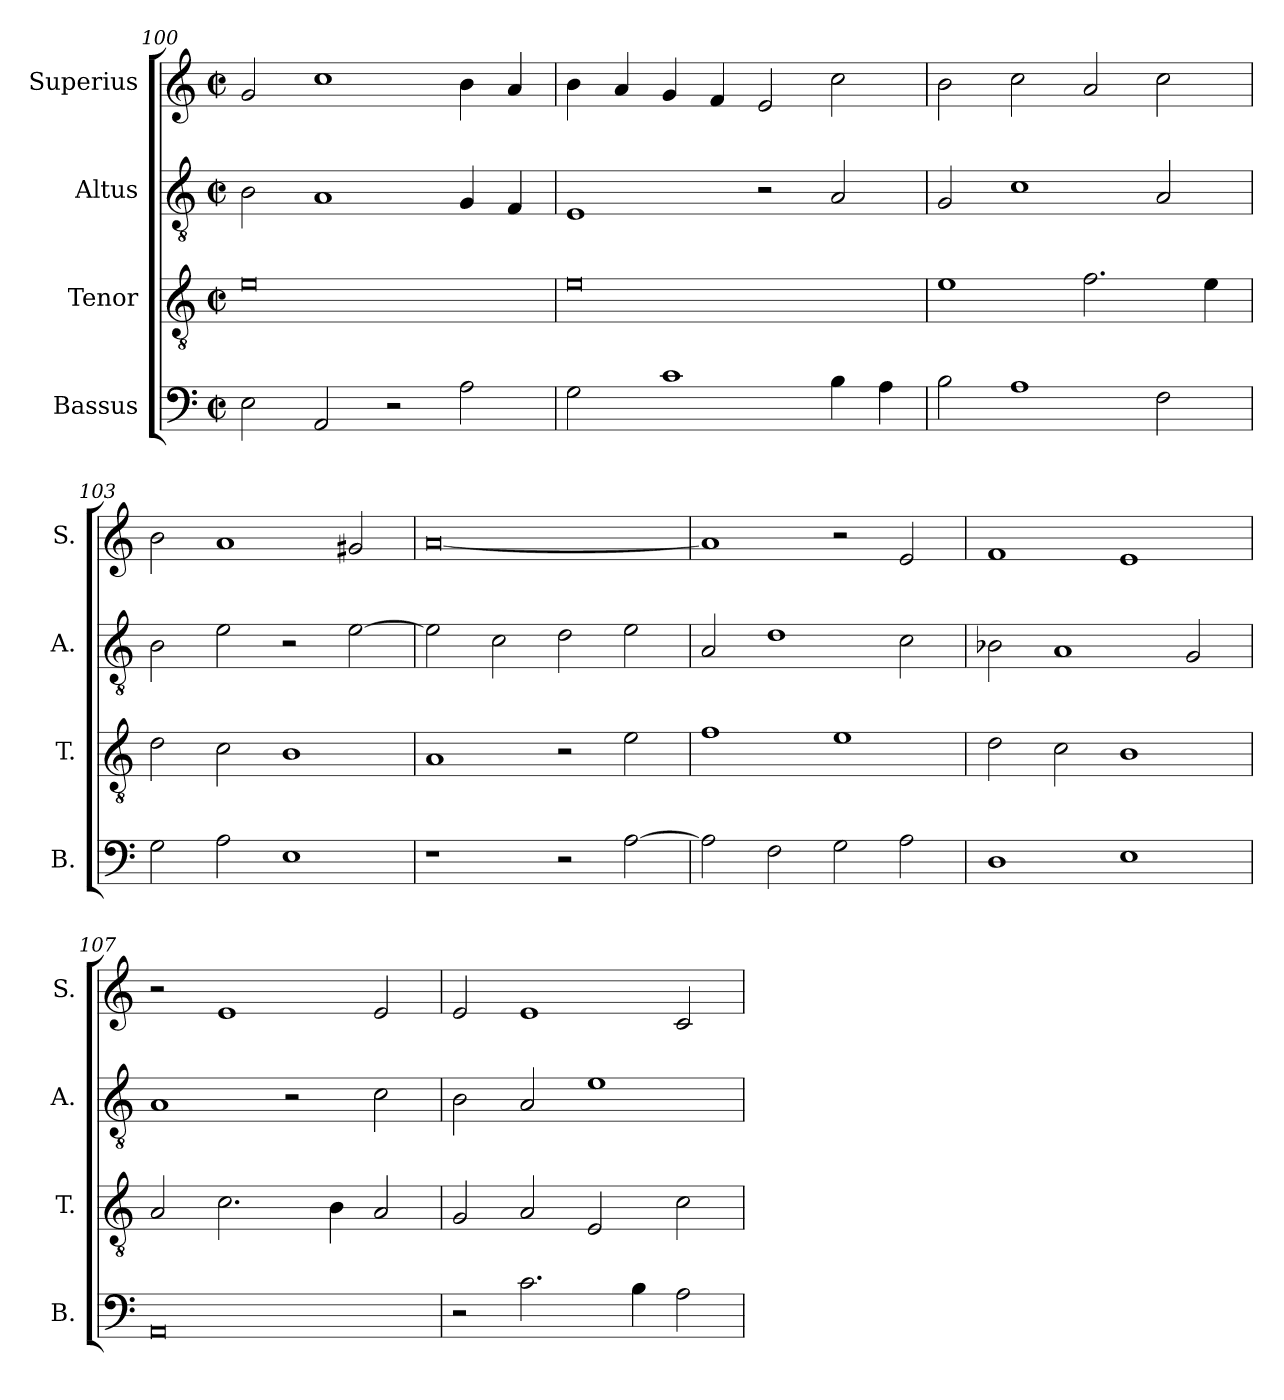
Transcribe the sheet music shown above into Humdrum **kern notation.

**kern	**kern	**kern	**kern
*part4	*part3	*part2	*part1
*staff4	*staff3	*staff2	*staff1
*I"Bassus	*I"Tenor	*I"Altus	*I"Superius
*I'B.	*I'T.	*I'A.	*I'S.
*clefF4	*clefGv2	*clefGv2	*clefG2
*	*ITrd7c12	*ITrd7c12	*
*k[]	*k[]	*k[]	*k[]
*C:	*C:	*C:	*C:
*M2/2	*M2/2	*M2/2	*M2/2
*met(c|)	*met(c|)	*met(c|)	*met(c|)
=100	=100	=100	=100
2Ei\	0Ei	2BBi\	2gi/
2AAi/	.	1AAi	1cci
2r	.	.	.
2Ai\	.	4GGi/	4bi\
.	.	4FFi/	4ai/
!!LO:LB:g=z
=101	=101	=101	=101
2Gi\	0Ei	1EEi	4bi\
.	.	.	4ai/
1ci	.	.	4gi/
.	.	.	4fi/
.	.	2r	2ei/
4Bi\	.	2AAi/	2cci\
4Ai\	.	.	.
=102	=102	=102	=102
2Bi\	1Ei	2GGi/	2bi\
1Ai	.	1Ci	2cci\
.	2.Fi\	.	2ai/
2Fi\	.	2AAi/	2cci\
.	4Ei\	.	.
=103	=103	=103	=103
2Gi\	2Di\	2BBi\	2bi\
2Ai\	2Ci\	2Ei\	1ai
1Ei	1BBi	2r	.
.	.	[>2Ei\	2g#Xi/
=104	=104	=104	=104
1r	1AAi	2Ei\]	[<0ai
.	.	2Ci\	.
2r	2r	2Di\	.
[>2Ai\	2Ei\	2Ei\	.
=105	=105	=105	=105
2Ai\]	1Fi	2AAi/	1ai]
2Fi\	.	1Di	.
2Gi\	1Ei	.	2r
2Ai\	.	2Ci\	2ei/
!!LO:PB:g=z
=106	=106	=106	=106
1Di	2Di\	2BB-Xi\	1fi
.	2Ci\	1AAi	.
1Ei	1BBi	.	1ei
.	.	2GGi/	.
=107	=107	=107	=107
0AAi	2AAi/	1AAi	2r
.	2.Ci\	.	1ei
.	.	2r	.
.	4BBi\	.	.
.	2AAi/	2Ci\	2ei/
=108	=108	=108	=108
2r	2GGi/	2BBi\	2ei/
2.ci\	2AAi/	2AAi/	1ei
.	2EEi/	1Ei	.
4Bi\	.	.	.
2Ai\	2Ci\	.	2ci/
=	=	=	=
*-	*-	*-	*-
